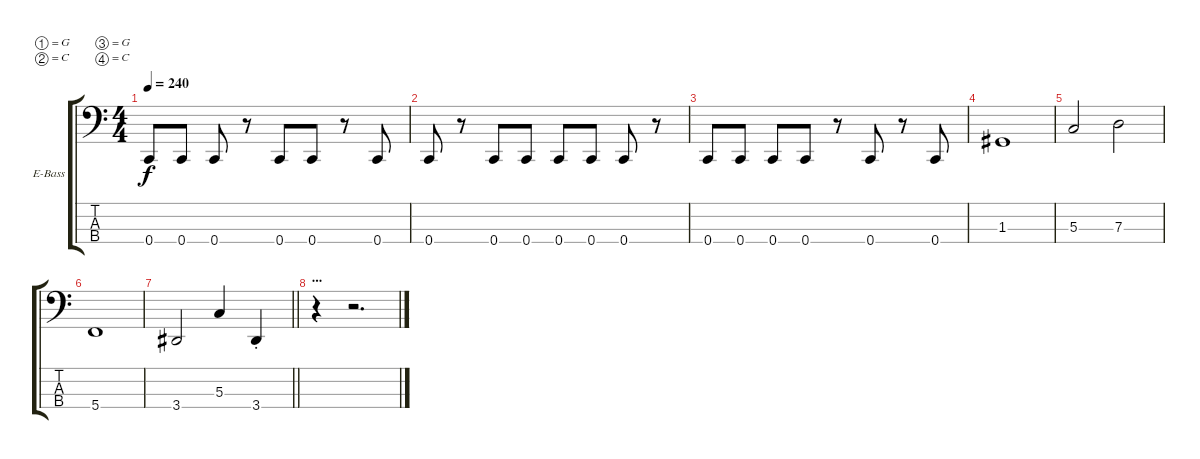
\bracketExtendMode groupsimilarinstruments
\firstSystemTrackNameOrientation horizontal
\otherSystemsTrackNameOrientation horizontal
\track ("Nick" "E-Bass") {instrument slapbass1}
\staff {score tabs}
\tuning (G2 C2 G1 C1)
\ts (4 4)
\tempo 240
\clef f4
\ks c
0.4.8{dy f} 0.4.8 0.4.8 r.8 0.4.8 0.4.8 r.8 0.4.8 |
0.4.8 r.8 0.4.8 0.4.8 0.4.8 0.4.8 0.4.8 r.8 |
0.4.8 0.4.8 0.4.8 0.4.8 r.8 0.4.8 r.8 0.4.8 |
1.3.1 |
5.3.2 7.3.2 |
5.4.1 |
\barLineRight lightlight
3.4.2 5.3.4 3.4{st}.4 |
\section ("" "...")
r.4 r.2{d}
